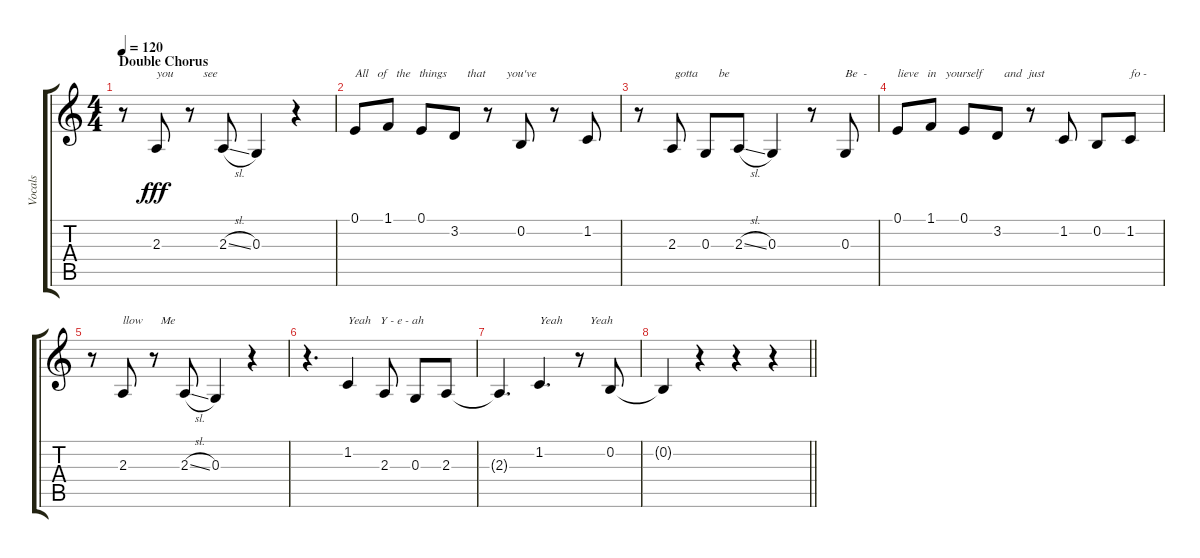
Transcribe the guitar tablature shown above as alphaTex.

\track ("Vocals" "Vocals") {instrument lead6voice}
\staff {score tabs}
\tuning (E4 B3 G3 D3 A2 E2) {hide}
\ts (4 4)
\section ("" "Double Chorus")
\tempo 120
\clef g2
\ks c
r.8{dy fff} 2.3.8{txt "you          see"} r.8 2.3{sl}.8 0.3.4 r.4 |
0.1.8{txt "All   of   the   things       that       you've"} 1.1.8 0.1.8 3.2.8 r.8 0.2.8 r.8 1.2.8 |
r.8 2.3.8{txt " gotta       be"} 0.3.8 2.3{sl}.8 0.3.4 r.8 0.3.8{txt "Be  - "} |
0.1.8{txt "lieve   in   yourself       and  just"} 1.1.8 0.1.8 3.2.8 r.8 1.2.8 0.2.8 1.2.8{txt "fo - "} |
r.8 2.3.8{txt "llow      Me"} r.8 2.3{sl}.8 0.3.4 r.4 |
r.4{d} 1.2.4{txt "Yeah   Y - e - ah"} 2.3.8 0.3.8 2.3.8 |
2.3{t}.4{d} 1.2.4{d txt "Yeah         Yeah"} r.8 0.2.8 |
\barLineRight lightlight
0.2{t}.4 r.4 r.4 r.4
